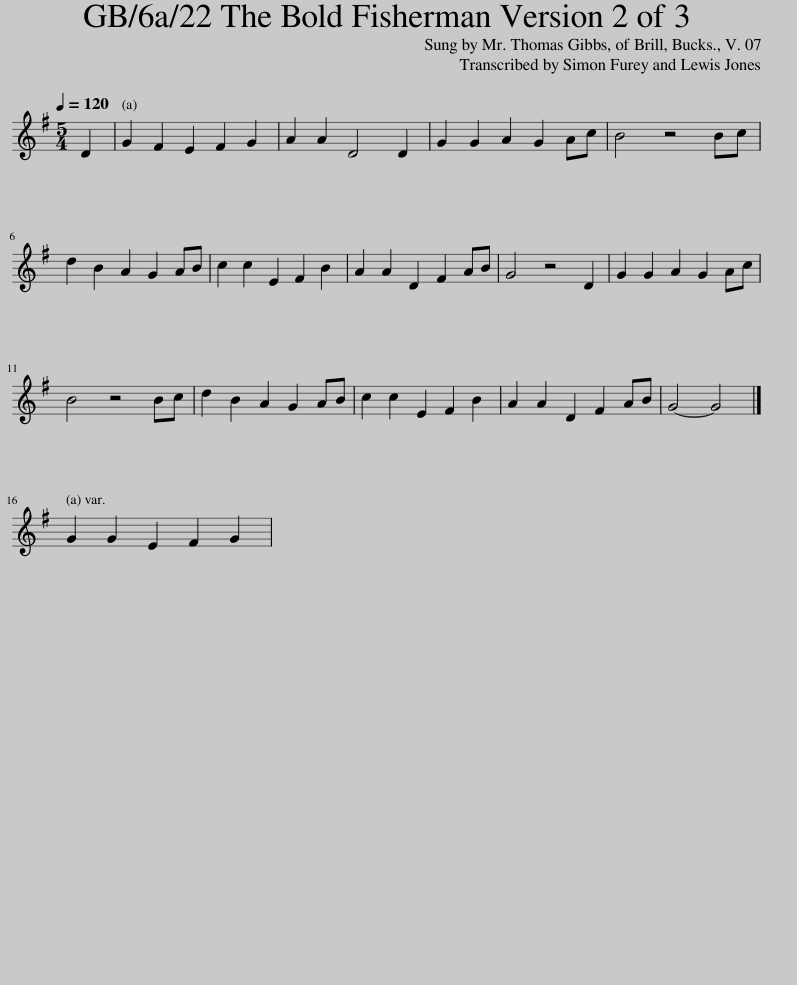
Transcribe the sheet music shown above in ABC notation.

X:1
L:1/8
Q:1/4=120
M:5/4
I:linebreak $
K:G
V:1 treble
V:1
 D2 | G2 F2 E2 F2 G2 | A2 A2 D4 D2 | G2 G2 A2 G2 Ac | B4 z4 Bc |$ %5
 d2 B2 A2 G2 AB | c2 c2 E2 F2 B2 | A2 A2 D2 F2 AB | G4 z4 D2 | G2 G2 A2 G2 Ac |$ %10
 B4 z4 Bc | d2 B2 A2 G2 AB | c2 c2 E2 F2 B2 | A2 A2 D2 F2 AB | G4- G4 |]$ %15
 G2 G2 E2 F2 G2 | %16
